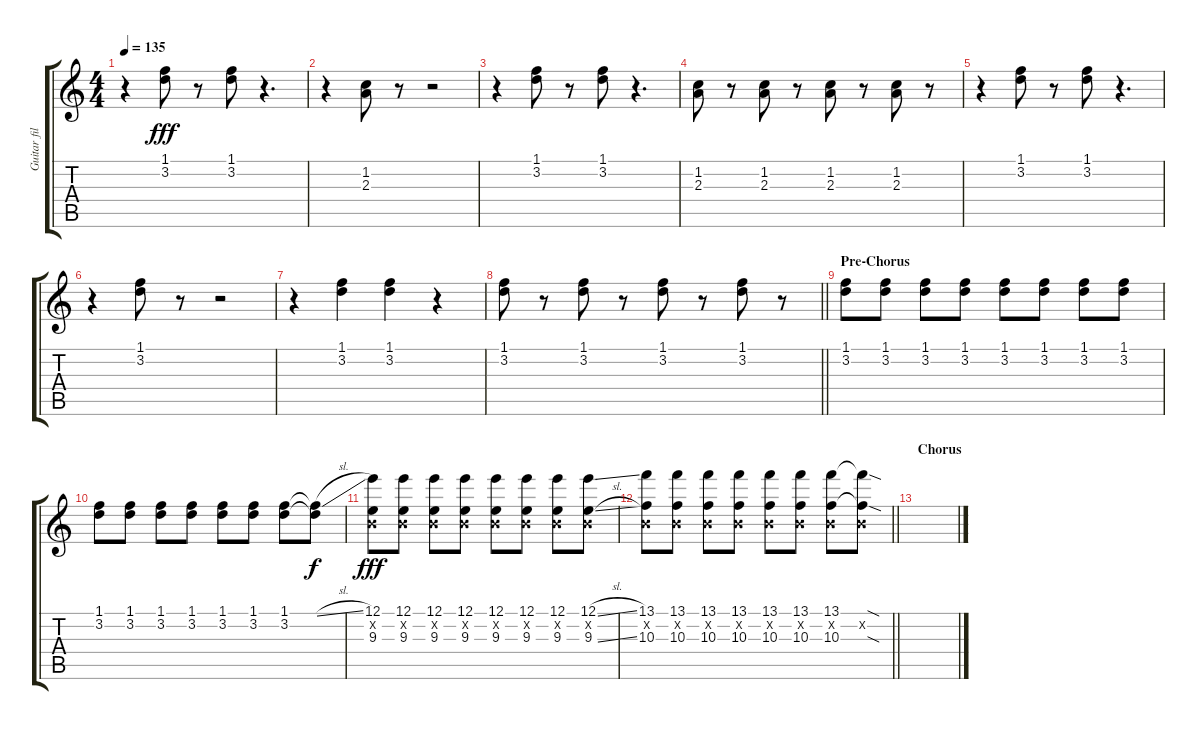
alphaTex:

\track ("Guitar fills" "Guitar fil") {instrument overdrivenguitar}
\staff {score tabs}
\tuning (E4 B3 G3 D3 A2 D2) {hide}
\ts (4 4)
\tempo 135
\clef g2
\ks c
r.4{dy fff} (1.1 3.2).8 r.8 (1.1 3.2).8 r.4{d} |
r.4 (1.2 2.3).8 r.8 r.2 |
r.4 (1.1 3.2).8 r.8 (1.1 3.2).8 r.4{d} |
(1.2 2.3).8 r.8 (1.2 2.3).8 r.8 (1.2 2.3).8 r.8 (1.2 2.3).8 r.8 |
r.4 (1.1 3.2).8 r.8 (1.1 3.2).8 r.4{d} |
r.4 (1.1 3.2).8 r.8 r.2 |
r.4 (1.1 3.2).4 (1.1 3.2).4 r.4 |
\barLineRight lightlight
(1.1 3.2).8 r.8 (1.1 3.2).8 r.8 (1.1 3.2).8 r.8 (1.1 3.2).8 r.8 |
\section ("" "Pre-Chorus")
(1.1 3.2).8 (1.1 3.2).8 (1.1 3.2).8 (1.1 3.2).8 (1.1 3.2).8 (1.1 3.2).8 (1.1 3.2).8 (1.1 3.2).8 |
(1.1 3.2).8 (1.1 3.2).8 (1.1 3.2).8 (1.1 3.2).8 (1.1 3.2).8 (1.1 3.2).8 (1.1 3.2).8 (1.1{sl t} 3.2{t}).8{dy f} |
(12.1 0.2{x} 9.3).8{dy fff} (12.1 0.2{x} 9.3).8 (12.1 0.2{x} 9.3).8 (12.1 0.2{x} 9.3).8 (12.1 0.2{x} 9.3).8 (12.1 0.2{x} 9.3).8 (12.1 0.2{x} 9.3).8 (12.1{sl} 0.2{x} 9.3{sl}).8 |
\barLineRight lightlight
(13.1 0.2{x} 10.3).8 (13.1 0.2{x} 10.3).8 (13.1 0.2{x} 10.3).8 (13.1 0.2{x} 10.3).8 (13.1 0.2{x} 10.3).8 (13.1 0.2{x} 10.3).8 (13.1 0.2{x} 10.3).8 (13.1{sod t} 0.2{x} 10.3{sod t}).8 |
\section ("" "Chorus")
